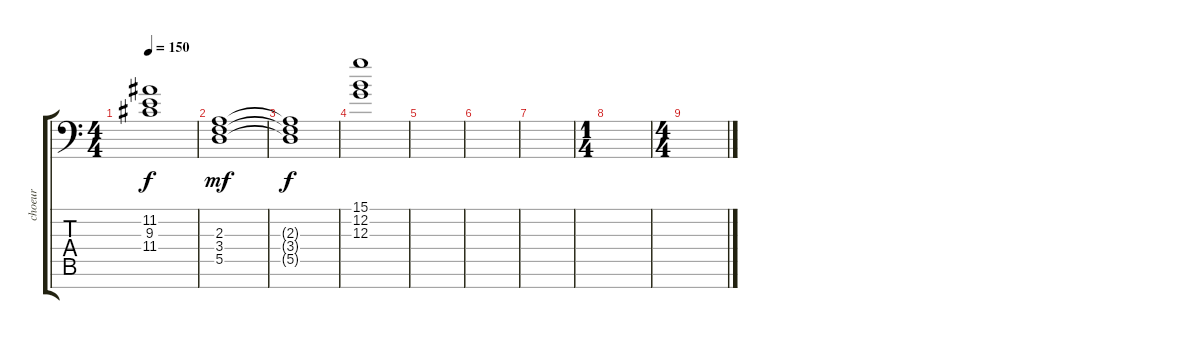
\track ("choeur" "choeur") {instrument choiraahs}
\staff {score tabs}
\tuning (E4 B3 G3 D3 A2 E2 C-1) {hide}
\ts (4 4)
\tempo 150
\clef f4
\ks c
(11.2 9.3 11.4).1{dy f} |
(2.3 3.4 5.5).1{dy mf} |
(2.3{t} 3.4{t} 5.5{t}).1{dy f} |
(15.1 12.2 12.3).1 |
|
|
|
\ts (1 4)
|
\ts (4 4)
